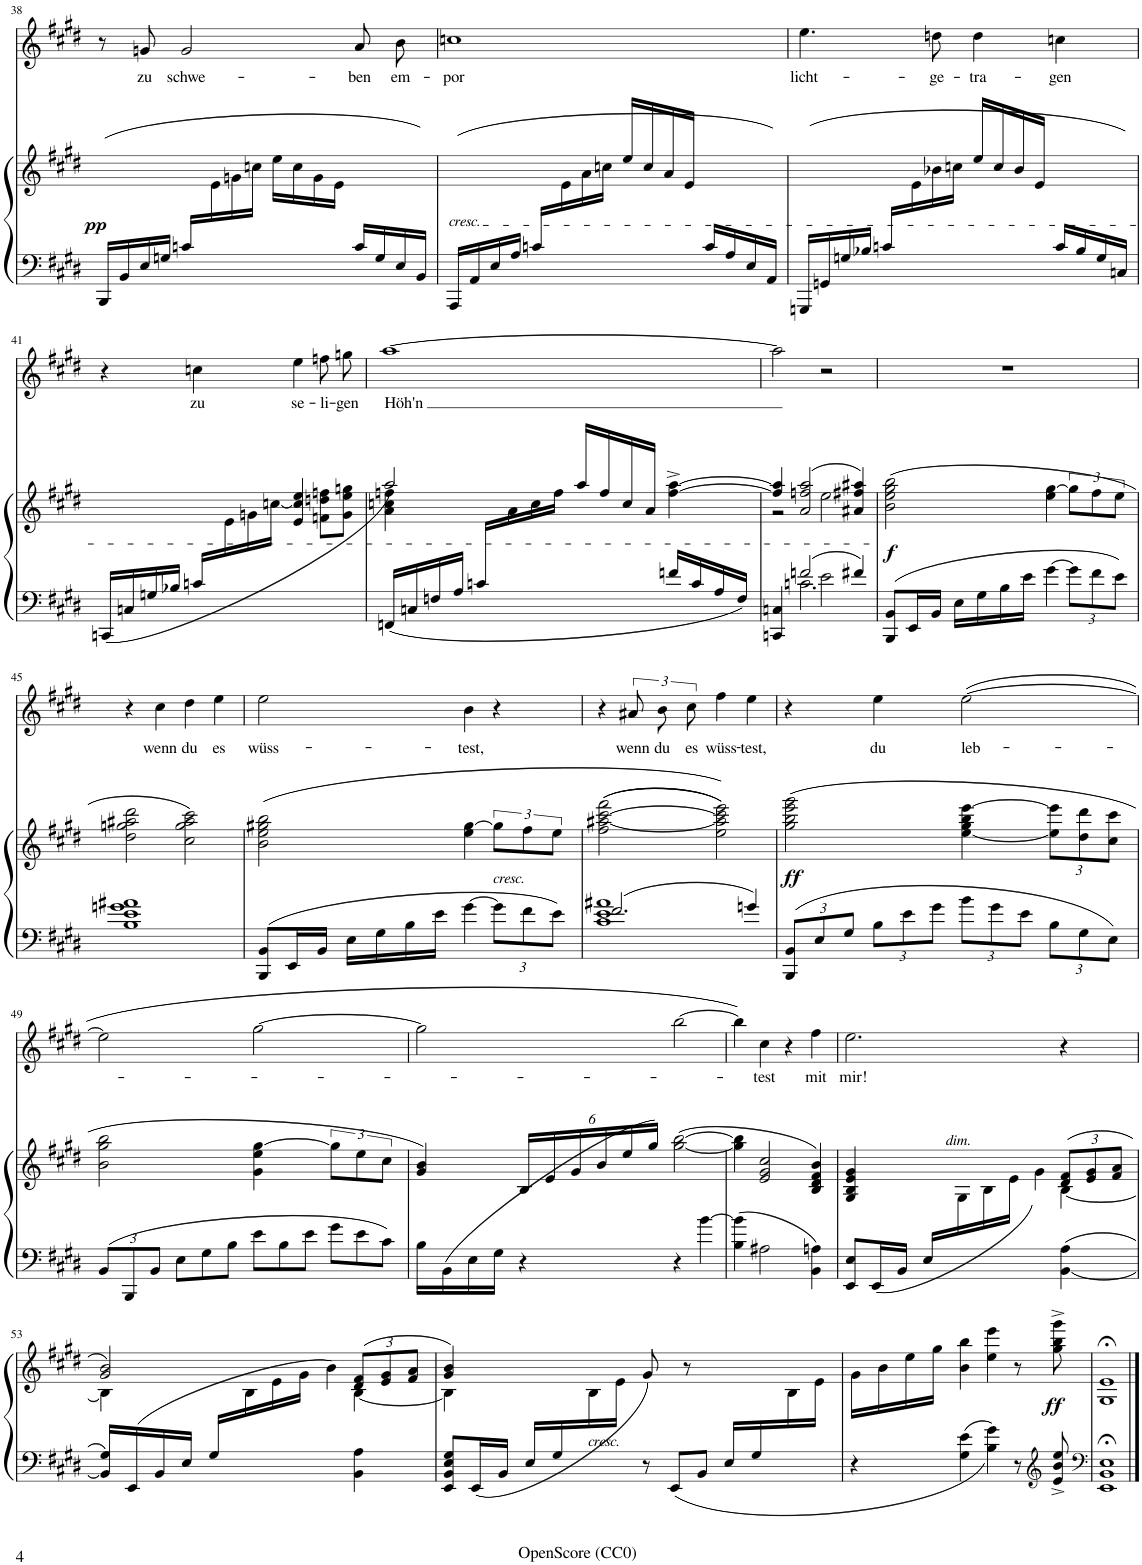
**kern	**kern	**dynam	**kern	**text
*part2	*part2	*part2	*part1	*part1
*staff3	*staff2	*staff2/3	*staff1	*staff1
*I"Piano	*	*	*I"Voice	*
*I'Pno	*	*	*	*
!!LO:PB:g=z
*clefF4	*clefG2	*	*clefG2	*
*k[f#c#g#d#]	*k[f#c#g#d#]	*	*k[f#c#g#d#]	*
*M4/4	*M4/4	*	*M4/4	*
*met(c)	*met(c)	*	*met(c)	*
=38	=38	=38	=38	=38
*	*^	*	*	*
!	!	!	!LO:DY:a=2	!	!
16BBB/LL	1ryy	16ryy	pp	8r	.
*	*v	*v	*	*	*
16BB/	.	.	.	.
!	!	!	!	!LO:LY:b
16E/	.	.	8gn/	zu
16Gn/JJ	.	.	.	.
!	!	!	!	!LO:LY:b
16cn/LL	.	.	2g/	schwe-
*	*^	*	*	*
4..ryy	.	16e\	.	.	.
.	.	16gn\	.	.	.
.	.	16ccn\JJ	.	.	.
.	.	16ee\LL	.	.	.
.	.	16cc\	.	.	.
.	.	16g\	.	.	.
.	.	16e\JJ	.	.	.
!	!	!	!	!	!LO:LY:b
16c/LL	.	4ryy	.	8a/L	-ben
16G/	.	.	.	.	.
!	!	!	!	!	!LO:LY:b
16E/	.	.	.	8b/J	em-
16BB/JJ	.	.	.	.	.
=39	=39	=39	=39	=39	=39
!LO:TX:a:i:t=cresc.	!	!	!	!	!
!	!	!	!	!	!LO:LY:b
16AAA/LL	1ryy	16ryy	.	1ccn	-por
*	*v	*v	*	*	*
16AA/	.	.	.	.
16E/	.	.	.	.
16A/JJ	.	.	.	.
16cn/LL	.	.	.	.
*	*^	*	*	*
4..ryy	.	16e\	.	.	.
.	.	16a\	.	.	.
.	.	16ccn\JJ	.	.	.
.	.	16ee/LL	.	.	.
.	.	16cc/	.	.	.
.	.	16a/	.	.	.
.	.	16e/JJ	.	.	.
16c/LL	.	4ryy	.	.	.
16A/	.	.	.	.	.
16E/	.	.	.	.	.
16AA/JJ	.	.	.	.	.
=40	=40	=40	=40	=40	=40
!	!	!	!	!	!LO:LY:b
16GGGn/LL	1ryy	16ryy	.	4.ee\	licht-
*	*v	*v	*	*	*
16GGn/	.	.	.	.
16Gn/	.	.	.	.
16B-X/JJ	.	.	.	.
16cn/LL	.	.	.	.
*	*^	*	*	*
4..ryy	.	16e\	.	.	.
!	!	!	!	!	!LO:LY:b
.	.	16b-X\	.	8ddn\	-ge-
.	.	16ccn\JJ	.	.	.
!	!	!	!	!	!LO:LY:b
.	.	16ee/LL	.	4dd\	-tra-
.	.	16cc/	.	.	.
.	.	16b-/	.	.	.
.	.	16e/JJ	.	.	.
!	!	!	!	!	!LO:LY:b
16c/LL	.	4ryy	.	4ccn\	-gen
16B-/	.	.	.	.	.
16G/	.	.	.	.	.
16Cn/JJ	.	.	.	.	.
!!LO:LB:g=z
=41	=41	=41	=41	=41	=41
(16CCn/LL	2ryy	16ryy	.	4r	.
*	*v	*v	*	*	*
16Cn/	.	.	.	.
16Gn/	.	.	.	.
16B-X/JJ	.	.	.	.
!	!	!	!	!LO:LY:b
16cn/LL	.	.	4ccn\	zu
*	*^	*	*	*
8.ryy	.	16e\	.	.	.
.	.	16gn\	.	.	.
.	.	[<16ccn\JJ	.	.	.
!	!	!	!	!	!LO:LY:b
2ryy	4e/ 4cc/] 4ee/	2ryy	.	4ee\	se-
!	!	!	!	!	!LO:LY:b
.	8fn\ 8ddn\ 8ffn\L	.	.	8ffn\L	-li-
!	!	!	!	!	!LO:LY:b
.	8g\ 8ee\ 8ggn\J	.	.	8ggn\J	-gen
=42	=42	=42	=42	=42	=42
*	*	*^	*	*	*
!	!	!	!	!	!	!LO:LY:b
16FFn/LL	2aa/)	4a\ 4ccn\ 4ffn\	16ryy	.	[1aa	Höh'n
*	*	*v	*v	*	*	*
16Cn/	.	.	.	.	.
16Fn/	.	.	.	.	.
16A/JJ	.	.	.	.	.
16cn/LL	.	2ryy	.	.	.
*	*	*^	*	*	*
4..ryy	.	.	16a\	.	.	.
.	.	.	16cc\	.	.	.
.	.	.	16ff\JJ	.	.	.
.	4ryy	.	16aa/LL	.	.	.
.	.	.	16ff/	.	.	.
.	.	.	16cc/	.	.	.
.	.	.	16a/JJ	.	.	.
16fn/LL	[4ff\^ [>4aa\^	4ryy	4ryy	.	.	.
16c/	.	.	.	.	.	.
16A/	.	.	.	.	.	.
16F/JJ	.	.	.	.	.	.
*	*	*v	*v	*	*	*
=43	=43	=43	=43	=43	=43
*^	*	*	*	*	*
*	*^	*	*	*	*	*
4CCn/ 4Cn/	4ryy	2ryy	4ff/] 4aa/]	2r	.	2aa\]	.
2fn/	2.cn\	.	(2a/ 2ffn/ 2aa/	.	.	.	.
.	.	2e\	.	2ee\	.	2r	.
4f#X/	.	.	4a#X/ 4ff#X/ 4aa#X/)	.	.	.	.
*v	*v	*v	*	*	*	*	*
*	*v	*v	*	*	*
=44	=44	=44	=44	=44
!	!	!LO:DY:b	!	!
8BBB/ 8BB/L	(2b\ 2ee\ 2gg#\ 2bb\	f	1r	.
16EE/L	.	.	.	.
16BB/JJ	.	.	.	.
16E\LL	.	.	.	.
16G#\	.	.	.	.
16B\	.	.	.	.
16e\JJ	.	.	.	.
[4g#\	4ee\ [4gg#\	.	.	.
*Xbrackettup	*	*	*	*
12g#\L]	12gg#\L]	.	.	.
12f#\	12ff#\	.	.	.
12e\J	12ee\J	.	.	.
!!LO:LB:g=z
=45	=45	=45	=45	=45
1B 1e 1gn 1a#X	2dd#\ 2ggn\ 2aa#X\ 2ddd#\	.	4r	.
!	!	!	!	!LO:LY:b
.	.	.	4cc#\	wenn
!	!	!	!	!LO:LY:b
.	2cc#\ 2gg\ 2aa#\ 2ccc#\)	.	4dd#\	du
!	!	!	!	!LO:LY:b
.	.	.	4ee\	es
=46	=46	=46	=46	=46
!	!	!	!	!LO:LY:b
8BBB/ 8BB/L	(2b\ 2ee\ 2gg#X\ 2bb\	.	2ee\	wüss-
16EE/L	.	.	.	.
16BB/JJ	.	.	.	.
16E\LL	.	.	.	.
16G#\	.	.	.	.
16B\	.	.	.	.
16e\JJ	.	.	.	.
!	!	!	!	!LO:LY:b
[4g#\	4ee\ [4gg#\	.	4b\	-test,
!	!LO:TX:b:i:t=cresc.	!	!	!
12g#\L]	12gg#\L]	.	4r	.
12f#\	12ff#\	.	.	.
12e\J	12ee\J	.	.	.
=47	=47	=47	=47	=47
*^	*	*	*	*
2.f#/	1c# 1e 1a#X	((>2ff#\ [<2aa#X\ [2ccc#\ 2fff#\	.	4r	.
!	!	!	!	!	!LO:LY:b
.	.	.	.	12a#X\L	wenn
!	!	!	!	!	!LO:LY:b
.	.	.	.	12b	du
!	!	!	!	!	!LO:LY:b
.	.	.	.	12cc#\J	es
!	!	!	!	!	!LO:LY:b
.	.	2ee\ 2aa#\] 2ccc#\] 2eee\)))	.	4ff#\	wüss-
!	!	!	!	!	!LO:LY:b
4gn/	.	.	.	4ee\	-test,
*v	*v	*	*	*	*
=48	=48	=48	=48	=48
!	!	!LO:DY:b	!	!
12BBB/ 12BB/L	(2gg#\ 2bb\ 2eee\ 2ggg#\	ff	4r	.
12E/	.	.	.	.
12G#/J	.	.	.	.
!	!	!	!	!LO:LY:b
12B\L	.	.	4ee\	du
12e\	.	.	.	.
12g#\J	.	.	.	.
!	!	!	!	!LO:LY:b
12b\L	[4ee\ 4gg#\ 4bb\ [4eee\	.	([2ee\	leb-
12g#\	.	.	.	.
12e\J	.	.	.	.
*	*Xbrackettup	*	*	*
12B\L	12ee\] 12eee\]L	.	.	.
12G#\	12dd#\ 12ddd#\	.	.	.
12E\J	12cc#\ 12ccc#\J	.	.	.
!!LO:LB:g=z
=49	=49	=49	=49	=49
12BB/L	2b\ 2gg#\ 2bb\	.	2ee\]	.
12BBB/	.	.	.	.
12BB/J	.	.	.	.
*Xtuplet	*	*	*	*
12E\L	.	.	.	.
12G#\	.	.	.	.
12B\J	.	.	.	.
12e\L	4g#\ 4ee\ [4gg#\	.	[2gg#\	.
12B\	.	.	.	.
12e\J	.	.	.	.
*	*brackettup	*	*	*
12g#\L	12gg#\L]	.	.	.
12e\	12ee\	.	.	.
12c#\J	12cc#\J	.	.	.
=50	=50	=50	=50	=50
16B\LL	4g#/ 4b/)	.	2gg#\]	.
16BB\	.	.	.	.
16E\	.	.	.	.
16G#\JJ	.	.	.	.
*	*Xbrackettup	*	*	*
4r	24B/LL	.	.	.
.	24e/	.	.	.
.	24g#/	.	.	.
.	24b/	.	.	.
.	24ee/	.	.	.
.	(24gg#/JJ	.	.	.
4r	([2gg#\ [2bb\	.	[2bb\	.
[4b\	.	.	.	.
=51	=51	=51	=51	=51
4B\ 4b\]	4gg#\] 4bb\]	.	4bb\])	.
!	!	!	!	!LO:LY:b
2A#X\	2e/ 2g#/ 2cc#/	.	4cc#\	-test
.	.	.	4r	.
!	!	!	!	!LO:LY:b
4BB\ 4An\	4B/ 4d#/ 4f#/ 4b/)	.	4ff#\	mit
=52	=52	=52	=52	=52
*^	*^	*	*	*
!	!	!	!	!	!	!LO:LY:b
4ryy	8EE/ 8E/L	4G#/ 4B/ 4e/ 4g#/	2.ryy	.	2.ee\	mir!
.	16EE/L	.	.	.	.	.
.	16BB/JJ	.	.	.	.	.
16E/LL	2ryy	16ryy	.	.	.	.
!	!	!LO:TX:a:i:t=dim.	!	!	!	!
2ryy	.	16G#\	.	.	.	.
.	.	16B\	.	.	.	.
.	.	16e\JJ	.	.	.	.
.	.	(4g#\	.	.	.	.
.	[4BB\ 4A\	(12d#/ 12f#/L	[4B\	.	4r	.
8.ryy	.	.	.	.	.	.
.	.	12e/ 12g#/	.	.	.	.
.	.	12f#/ 12a/J	.	.	.	.
*v	*v	*	*	*	*	*
!!LO:LB:g=z
=53	=53	=53	=53	=53	=53
*	*	*^	*	*	*
16BB/] 16G#/LL	2g#/ 2b/)	4B\]	16ryy	.	1r	.
*	*	*v	*v	*	*	*
(16EE/	.	.	.	.	.
16BB/	.	.	.	.	.
16E/JJ	.	.	.	.	.
16G#/LL	.	2ryy	.	.	.
*	*	*^	*	*	*
4..ryy	.	.	16B\	.	.	.
.	.	.	16e\	.	.	.
.	.	.	16g#\JJ	.	.	.
.	4ryy	.	4b\)	.	.	.
4BB\ 4A\	(12d#/ 12f#/L	[4B\	4ryy	.	.	.
.	12e/ 12g#/	.	.	.	.	.
.	12f#/ 12a/J	.	.	.	.	.
=54	=54	=54	=54	=54	=54	=54
8EE/ 8BB/ 8E/ 8G#/L	4g#/ 4b/)	4B\]	4.ryy	.	1r	.
(16EE/L	.	.	.	.	.	.
16BB/JJ	.	.	.	.	.	.
16E/LL	4ryy	4ryy	.	.	.	.
16G#/	.	.	.	.	.	.
!LO:TX:a:i:t=cresc.	!	!	!	!	!	!
8ryy	.	.	16B\	.	.	.
.	.	.	16e\JJ	.	.	.
12r	(8g#/	2ryy	4.ryy	.	.	.
12EE/L	.	.	.	.	.	.
.	8r	.	.	.	.	.
12BB/J	.	.	.	.	.	.
16E/LL	4ryy	.	.	.	.	.
16G#/	.	.	.	.	.	.
8ryy	.	.	16B\	.	.	.
.	.	.	16e\JJ	.	.	.
*	*v	*v	*v	*	*	*
=55	=55	=55	=55	=55
4r	16g#\LL	.	1r	.
.	16b\	.	.	.
.	16ee\	.	.	.
.	16gg#\JJ	.	.	.
4G#\ 4e\	4b\ 4bb\	.	.	.
4B\ 4g#\	4ee\ 4eee\)	.	.	.
8r	8r	.	.	.
*clefG2	*	*	*	*
!	!	!LO:DY:b	!	!
8e/^ 8b/^ 8ee/^	8gg#\^ 8bb\^ 8ggg#\^	ff	.	.
=56	=56	=56	=56	=56
*clefF4	*	*	*	*
1EE;< 1BB;< 1E;<	1G#;< 1e;<	.	1r;<	.
==	==	==	==	==
*-	*-	*-	*-	*-
